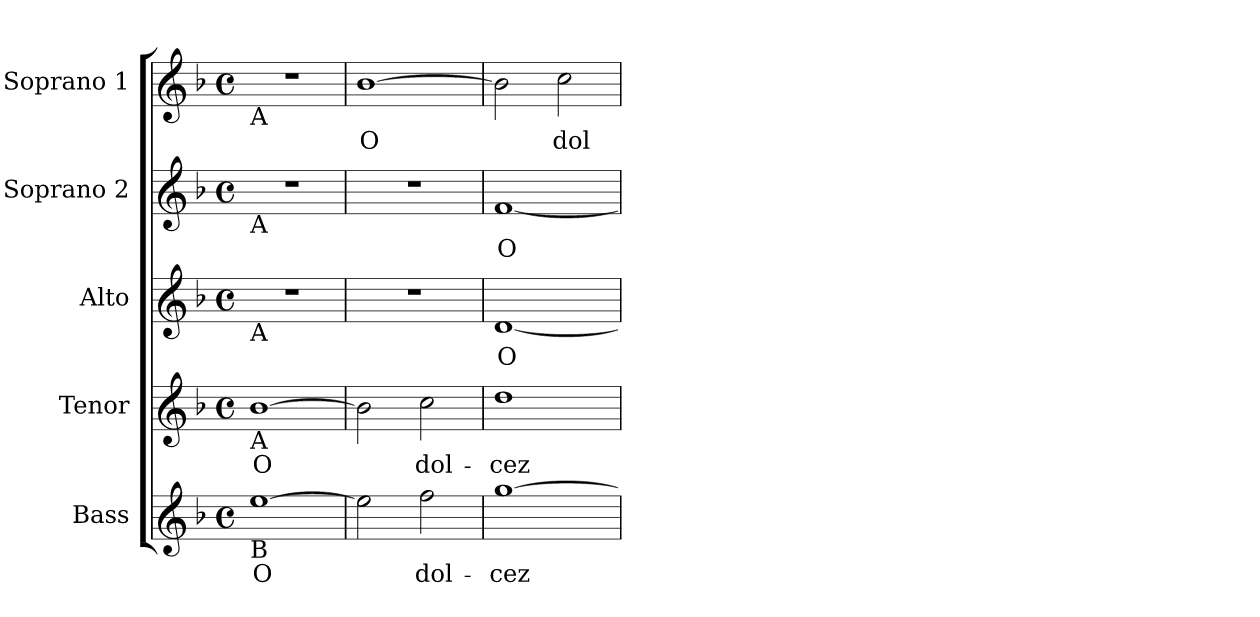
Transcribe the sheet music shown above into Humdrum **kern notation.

**kern	**text	**kern	**text	**kern	**text	**kern	**text	**kern	**text
*part5	*part5	*part4	*part4	*part3	*part3	*part2	*part2	*part1	*part1
*staff5	*staff5	*staff4	*staff4	*staff3	*staff3	*staff2	*staff2	*staff1	*staff1
*I"Bass	*	*I"Tenor	*	*I"Alto	*	*I"Soprano 2	*	*I"Soprano 1	*
!!LO:PB:g=z
*stria5	*	*stria5	*	*stria5	*	*stria5	*	*stria5	*
*k[b-]	*	*k[b-]	*	*k[b-]	*	*k[b-]	*	*k[b-]	*
*F:	*	*F:	*	*F:	*	*F:	*	*F:	*
*M4/4	*	*M4/4	*	*M4/4	*	*M4/4	*	*M4/4	*
*met(c)	*	*met(c)	*	*met(c)	*	*met(c)	*	*met(c)	*
=1	=1	=1	=1	=1	=1	=1	=1	=1	=1
!	!	!	!	!	!	!	!	!LO:TX:b:t=A	!
!	!	!	!	!	!	!LO:TX:b:t=A	!	!	!
!	!	!	!	!LO:TX:b:t=A	!	!	!	!	!
!	!	!LO:TX:b:t=A	!	!	!	!	!	!	!
!LO:TX:b:t=B	!	!	!	!	!	!	!	!	!
!	!LO:LY:b:rj	!	!LO:LY:b:rj	!	!	!	!	!	!
[>1ee	O	[>1b-	O	1r	.	1r	.	1r	.
=2	=2	=2	=2	=2	=2	=2	=2	=2	=2
!	!LO:LY:b:rj	!	!LO:LY:b:rj	!	!	!	!	!	!LO:LY:b:rj
2ee\]	.	2b-\]	.	1r	.	1r	.	[>1b-	O
!	!LO:LY:b:rj	!	!LO:LY:b:rj	!	!	!	!	!	!
2ff\	dol-	2cc\	dol-	.	.	.	.	.	.
=3	=3	=3	=3	=3	=3	=3	=3	=3	=3
!	!LO:LY:b:rj	!	!LO:LY:b:rj	!	!LO:LY:b:rj	!	!LO:LY:b:rj	!	!LO:LY:b:rj
[>1gg	-cez-	1dd	-cez-	[<1d	O	[<1f	O	2b-\]	.
!	!	!	!	!	!	!	!	!	!LO:LY:b:rj
.	.	.	.	.	.	.	.	2cc\	dol-
=	=	=	=	=	=	=	=	=	=
*-	*-	*-	*-	*-	*-	*-	*-	*-	*-
